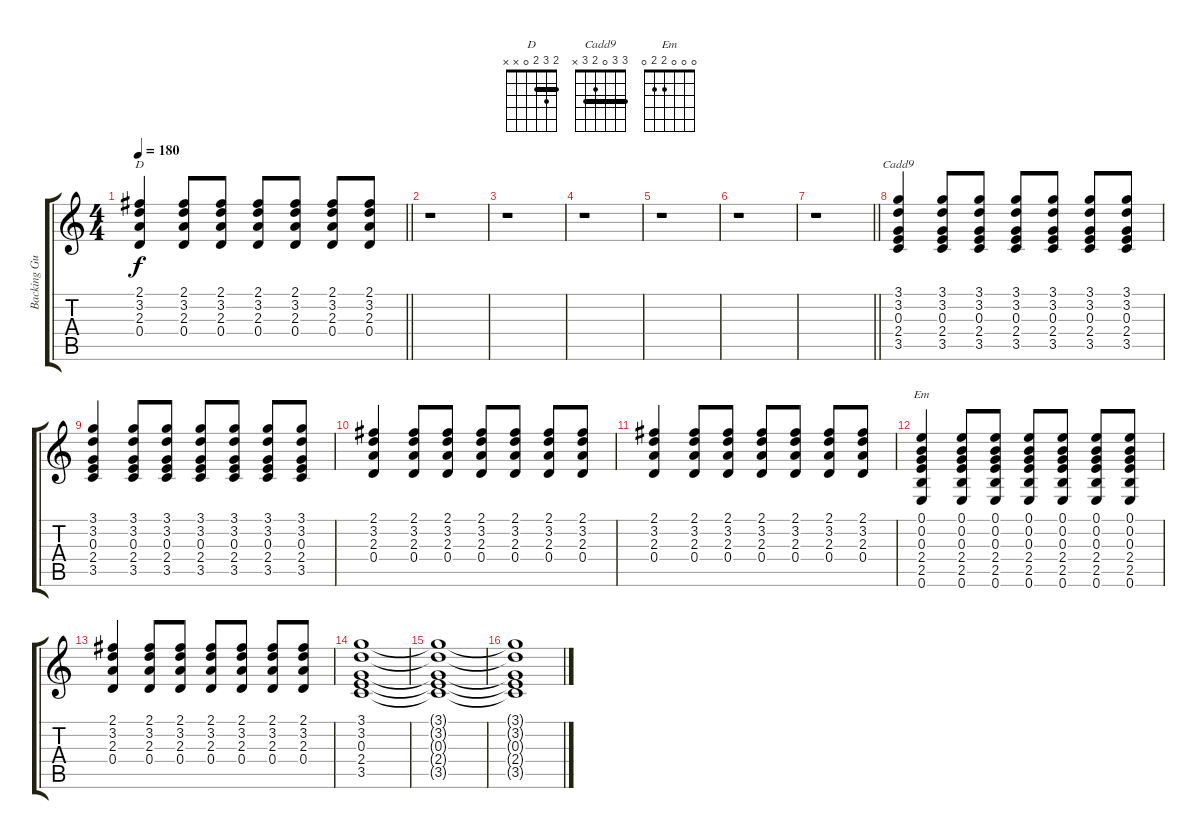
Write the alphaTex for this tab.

\track ("Backing Guitar" "Backing Gu") {instrument electricguitarclean}
\staff {score tabs}
\tuning (E4 B3 G3 D3 A2 E2) {hide}
\chord ("D" 2 3 2 0 x x) {barre 2}
\chord ("Cadd9" 3 3 0 2 3 x) {barre 3}
\chord ("Em" 0 0 0 2 2 0)
\ts (4 4)
\tempo 180
\clef g2
\barLineRight lightlight
\ks c
(2.1 3.2 2.3 0.4).4{ch "D" dy f} (2.1 3.2 2.3 0.4).8 (2.1 3.2 2.3 0.4).8 (2.1 3.2 2.3 0.4).8 (2.1 3.2 2.3 0.4).8 (2.1 3.2 2.3 0.4).8 (2.1 3.2 2.3 0.4).8 |
r.1 |
r.1 |
r.1 |
r.1 |
r.1 |
\barLineRight lightlight
r.1 |
(3.1 3.2 0.3 2.4 3.5).4{ch "Cadd9"} (3.1 3.2 0.3 2.4 3.5).8 (3.1 3.2 0.3 2.4 3.5).8 (3.1 3.2 0.3 2.4 3.5).8 (3.1 3.2 0.3 2.4 3.5).8 (3.1 3.2 0.3 2.4 3.5).8 (3.1 3.2 0.3 2.4 3.5).8 |
(3.1 3.2 0.3 2.4 3.5).4 (3.1 3.2 0.3 2.4 3.5).8 (3.1 3.2 0.3 2.4 3.5).8 (3.1 3.2 0.3 2.4 3.5).8 (3.1 3.2 0.3 2.4 3.5).8 (3.1 3.2 0.3 2.4 3.5).8 (3.1 3.2 0.3 2.4 3.5).8 |
(2.1 3.2 2.3 0.4).4 (2.1 3.2 2.3 0.4).8 (2.1 3.2 2.3 0.4).8 (2.1 3.2 2.3 0.4).8 (2.1 3.2 2.3 0.4).8 (2.1 3.2 2.3 0.4).8 (2.1 3.2 2.3 0.4).8 |
(2.1 3.2 2.3 0.4).4 (2.1 3.2 2.3 0.4).8 (2.1 3.2 2.3 0.4).8 (2.1 3.2 2.3 0.4).8 (2.1 3.2 2.3 0.4).8 (2.1 3.2 2.3 0.4).8 (2.1 3.2 2.3 0.4).8 |
(0.1 0.2 0.3 2.4 2.5 0.6).4{ch "Em"} (0.1 0.2 0.3 2.4 2.5 0.6).8 (0.1 0.2 0.3 2.4 2.5 0.6).8 (0.1 0.2 0.3 2.4 2.5 0.6).8 (0.1 0.2 0.3 2.4 2.5 0.6).8 (0.1 0.2 0.3 2.4 2.5 0.6).8 (0.1 0.2 0.3 2.4 2.5 0.6).8 |
(2.1 3.2 2.3 0.4).4 (2.1 3.2 2.3 0.4).8 (2.1 3.2 2.3 0.4).8 (2.1 3.2 2.3 0.4).8 (2.1 3.2 2.3 0.4).8 (2.1 3.2 2.3 0.4).8 (2.1 3.2 2.3 0.4).8 |
(3.1 3.2 0.3 2.4 3.5).1 |
(3.1{t} 3.2{t} 0.3{t} 2.4{t} 3.5{t}).1 |
(3.1{t} 3.2{t} 0.3{t} 2.4{t} 3.5{t}).1
